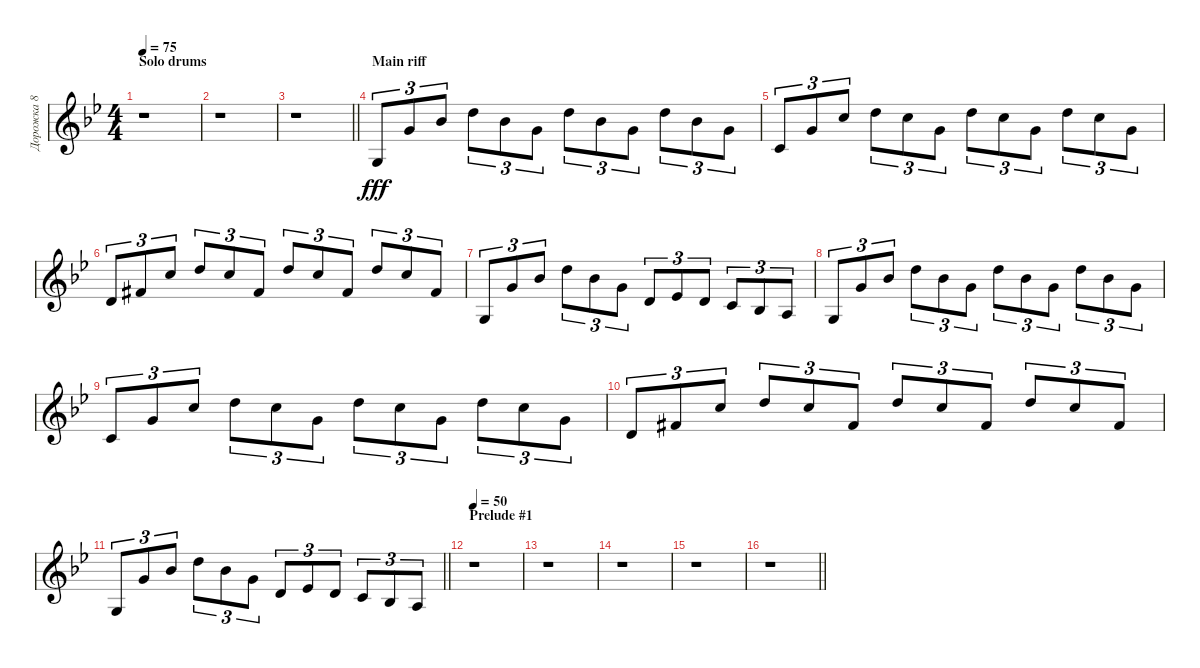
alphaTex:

\track ("Дорожка 8" "Дорожка 8") {instrument acousticguitarsteel}
\staff {score}
\tuning (E4 B3 G3 D3 A2 E2) {hide}
\ts (4 4)
\section ("" "Solo drums")
\tempo 75
\clef g2
\ks gminor
r.1{dy fff} |
r.1 |
\barLineRight lightlight
r.1 |
\section ("" "Main riff")
3.6.8{tu (3 2)} 5.4.8{tu (3 2)} 3.3.8{tu (3 2)} 3.2.8{tu (3 2)} 3.3.8{tu (3 2)} 5.4.8{tu (3 2)} 3.2.8{tu (3 2)} 3.3.8{tu (3 2)} 5.4.8{tu (3 2)} 3.2.8{tu (3 2)} 3.3.8{tu (3 2)} 5.4.8{tu (3 2)} |
3.5.8{tu (3 2)} 5.4.8{tu (3 2)} 5.3.8{tu (3 2)} 3.2.8{tu (3 2)} 5.3.8{tu (3 2)} 5.4.8{tu (3 2)} 3.2.8{tu (3 2)} 5.3.8{tu (3 2)} 5.4.8{tu (3 2)} 3.2.8{tu (3 2)} 5.3.8{tu (3 2)} 5.4.8{tu (3 2)} |
5.5.8{tu (3 2)} 4.4{acc #}.8{tu (3 2)} 5.3.8{tu (3 2)} 3.2.8{tu (3 2)} 5.3.8{tu (3 2)} 4.4{acc #}.8{tu (3 2)} 3.2.8{tu (3 2)} 5.3.8{tu (3 2)} 4.4{acc #}.8{tu (3 2)} 3.2.8{tu (3 2)} 5.3.8{tu (3 2)} 4.4{acc #}.8{tu (3 2)} |
3.6.8{tu (3 2)} 5.4.8{tu (3 2)} 3.3.8{tu (3 2)} 3.2.8{tu (3 2)} 3.3.8{tu (3 2)} 5.4.8{tu (3 2)} 0.4.8{tu (3 2)} 1.4.8{tu (3 2)} 0.4.8{tu (3 2)} 3.5.8{tu (3 2)} 1.5.8{tu (3 2)} 0.5.8{tu (3 2)} |
3.6.8{tu (3 2)} 5.4.8{tu (3 2)} 3.3.8{tu (3 2)} 3.2.8{tu (3 2)} 3.3.8{tu (3 2)} 5.4.8{tu (3 2)} 3.2.8{tu (3 2)} 3.3.8{tu (3 2)} 5.4.8{tu (3 2)} 3.2.8{tu (3 2)} 3.3.8{tu (3 2)} 5.4.8{tu (3 2)} |
3.5.8{tu (3 2)} 5.4.8{tu (3 2)} 5.3.8{tu (3 2)} 3.2.8{tu (3 2)} 5.3.8{tu (3 2)} 5.4.8{tu (3 2)} 3.2.8{tu (3 2)} 5.3.8{tu (3 2)} 5.4.8{tu (3 2)} 3.2.8{tu (3 2)} 5.3.8{tu (3 2)} 5.4.8{tu (3 2)} |
5.5.8{tu (3 2)} 4.4{acc #}.8{tu (3 2)} 5.3.8{tu (3 2)} 3.2.8{tu (3 2)} 5.3.8{tu (3 2)} 4.4{acc #}.8{tu (3 2)} 3.2.8{tu (3 2)} 5.3.8{tu (3 2)} 4.4{acc #}.8{tu (3 2)} 3.2.8{tu (3 2)} 5.3.8{tu (3 2)} 4.4{acc #}.8{tu (3 2)} |
\barLineRight lightlight
3.6.8{tu (3 2)} 5.4.8{tu (3 2)} 3.3.8{tu (3 2)} 3.2.8{tu (3 2)} 3.3.8{tu (3 2)} 5.4.8{tu (3 2)} 0.4.8{tu (3 2)} 1.4.8{tu (3 2)} 0.4.8{tu (3 2)} 3.5.8{tu (3 2)} 1.5.8{tu (3 2)} 0.5.8{tu (3 2)} |
\section ("" "Prelude #1")
\tempo 50
r.1 |
r.1 |
r.1 |
r.1 |
\barLineRight lightlight
r.1
